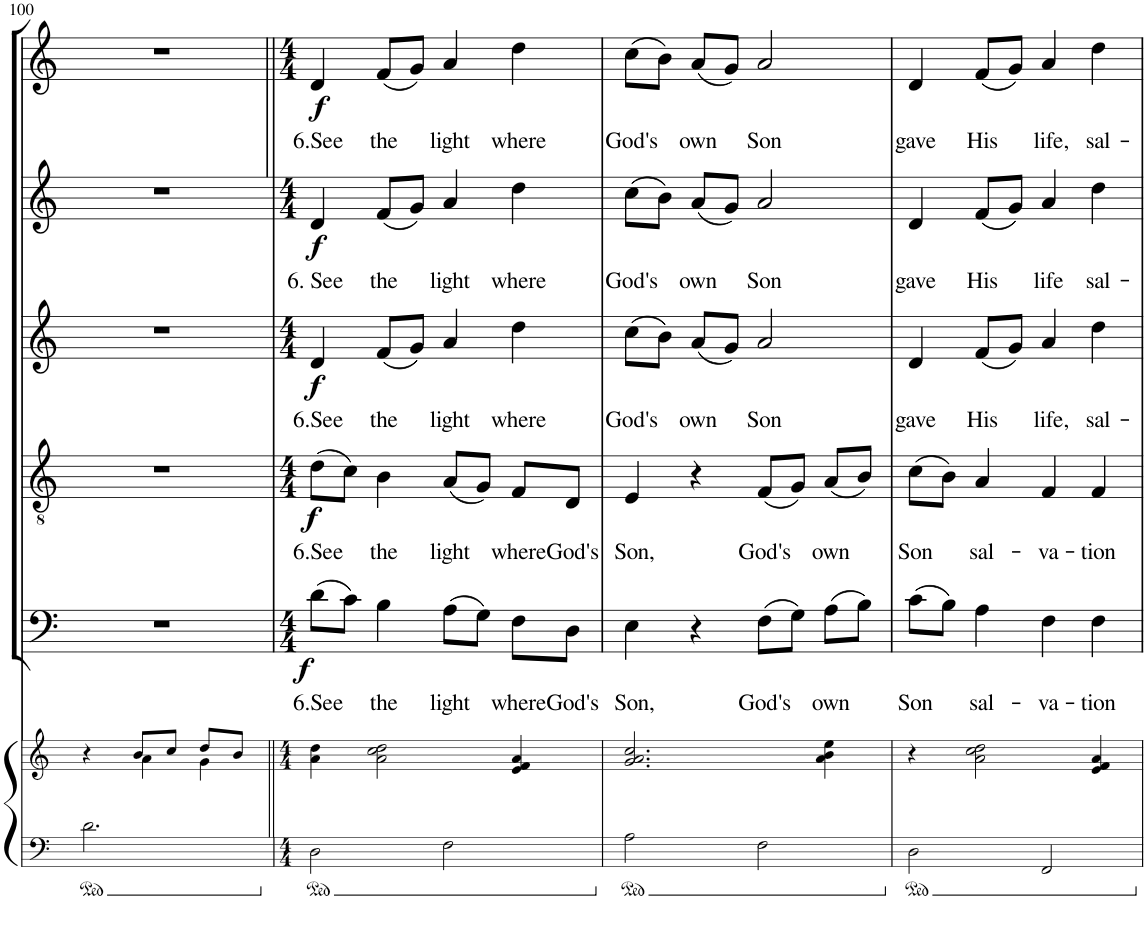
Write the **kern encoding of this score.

**kern	**kern	**kern	**text	**dynam	**kern	**text	**dynam	**kern	**text	**dynam	**kern	**text	**dynam	**kern	**text	**dynam
*part7	*part6	*part5	*part5	*part5	*part4	*part4	*part4	*part3	*part3	*part3	*part2	*part2	*part2	*part1	*part1	*part1
*staff7	*staff6	*staff5	*staff5	*staff5	*staff4	*staff4	*staff4	*staff3	*staff3	*staff3	*staff2	*staff2	*staff2	*staff1	*staff1	*staff1
*I"LH	*I"RH	*I"Bassi	*	*	*I"Tenori	*	*	*I"Contralti	*	*	*I"Soprani II	*	*	*I"Soprani I	*	*
!!LO:PB:g=z
*clefF4	*clefG2	*clefF4	*	*	*clefGv2	*	*	*clefG2	*	*	*clefG2	*	*	*clefG2	*	*
*	*	*	*	*	*	*	*	*	*	*	*	*	*	*Trd1c2	*	*
*k[]	*k[]	*k[]	*	*	*k[]	*	*	*k[]	*	*	*k[]	*	*	*k[]	*	*
*M3/4	*M3/4	*M3/4	*	*	*M3/4	*	*	*M3/4	*	*	*M3/4	*	*	*M3/4	*	*
*ped	*	*	*	*	*	*	*	*	*	*	*	*	*	*	*	*
=100	=100	=100	=100	=100	=100	=100	=100	=100	=100	=100	=100	=100	=100	=100	=100	=100
*	*^	*	*	*	*	*	*	*	*	*	*	*	*	*	*	*
2.d\	4r	4ryy	2.r	.	.	2.r	.	.	2.r	.	.	2.r	.	.	2.r	.	.
.	8b/L	4a\	.	.	.	.	.	.	.	.	.	.	.	.	.	.	.
.	8cc/J	.	.	.	.	.	.	.	.	.	.	.	.	.	.	.	.
.	8dd/L	4g\	.	.	.	.	.	.	.	.	.	.	.	.	.	.	.
.	8b/J	.	.	.	.	.	.	.	.	.	.	.	.	.	.	.	.
*	*v	*v	*	*	*	*	*	*	*	*	*	*	*	*	*	*	*
=101||	=101||	=101||	=101||	=101||	=101||	=101||	=101||	=101||	=101||	=101||	=101||	=101||	=101||	=101||	=101||	=101||
*M4/4	*M4/4	*M4/4	*	*	*M4/4	*	*	*M4/4	*	*	*M4/4	*	*	*M4/4	*	*
*Xped	*	*	*	*	*	*	*	*	*	*	*	*	*	*	*	*
*ped	*	*	*	*	*	*	*	*	*	*	*	*	*	*	*	*
!	!	!	!LO:LY:b	!LO:DY:b	!	!LO:LY:b	!LO:DY:b	!	!LO:LY:b	!LO:DY:b	!	!LO:LY:b	!LO:DY:b	!	!LO:LY:b	!LO:DY:b
2D\	4a\ 4dd\	(8d\L	6.See	f	(8d\L	6.See	f	4d/	6.See	f	4d/	6. See	f	4d/	6.See	f
.	.	8c\J)	.	.	8c\J)	.	.	.	.	.	.	.	.	.	.	.
!	!	!	!LO:LY:b	!	!	!LO:LY:b	!	!	!LO:LY:b	!	!	!LO:LY:b	!	!	!LO:LY:b	!
.	2a\ 2cc\ 2dd\	4B\	the	.	4B\	the	.	(8f/L	the	.	(8f/L	the	.	(8f/L	the	.
.	.	.	.	.	.	.	.	8g/J)	.	.	8g/J)	.	.	8g/J)	.	.
!	!	!	!LO:LY:b	!	!	!LO:LY:b	!	!	!LO:LY:b	!	!	!LO:LY:b	!	!	!LO:LY:b	!
2F\	.	(8A\L	light	.	(8A/L	light	.	4a/	light	.	4a/	light	.	4a/	light	.
.	.	8G\J)	.	.	8G/J)	.	.	.	.	.	.	.	.	.	.	.
!	!	!	!LO:LY:b	!	!	!LO:LY:b	!	!	!LO:LY:b	!	!	!LO:LY:b	!	!	!LO:LY:b	!
.	4e/ 4f/ 4a/	8F\L	where	.	8F/L	where	.	4dd\	where	.	4dd\	where	.	4dd\	where	.
!	!	!	!LO:LY:b	!	!	!LO:LY:b	!	!	!	!	!	!	!	!	!	!
.	.	8D\J	God's	.	8D/J	God's	.	.	.	.	.	.	.	.	.	.
=102	=102	=102	=102	=102	=102	=102	=102	=102	=102	=102	=102	=102	=102	=102	=102	=102
*Xped	*	*	*	*	*	*	*	*	*	*	*	*	*	*	*	*
*ped	*	*	*	*	*	*	*	*	*	*	*	*	*	*	*	*
!	!	!	!LO:LY:b	!	!	!LO:LY:b	!	!	!LO:LY:b	!	!	!LO:LY:b	!	!	!LO:LY:b	!
2A\	2.g/ 2.a/ 2.cc/	4E\	Son,	.	4E/	Son,	.	(8cc\L	God's	.	(8cc\L	God's	.	(8cc\L	God's	.
.	.	.	.	.	.	.	.	8b\J)	.	.	8b\J)	.	.	8b\J)	.	.
!	!	!	!	!	!	!	!	!	!LO:LY:b	!	!	!LO:LY:b	!	!	!LO:LY:b	!
.	.	4r	.	.	4r	.	.	(8a/L	own	.	(8a/L	own	.	(8a/L	own	.
.	.	.	.	.	.	.	.	8g/J)	.	.	8g/J)	.	.	8g/J)	.	.
!	!	!	!LO:LY:b	!	!	!LO:LY:b	!	!	!LO:LY:b	!	!	!LO:LY:b	!	!	!LO:LY:b	!
2F\	.	(8F\L	God's	.	(8F/L	God's	.	2a/	Son	.	2a/	Son	.	2a/	Son	.
.	.	8G\J)	.	.	8G/J)	.	.	.	.	.	.	.	.	.	.	.
!	!	!	!LO:LY:b	!	!	!LO:LY:b	!	!	!	!	!	!	!	!	!	!
.	4a\ 4b\ 4ee\	(8A\L	own	.	(8A/L	own	.	.	.	.	.	.	.	.	.	.
.	.	8B\J)	.	.	8B/J)	.	.	.	.	.	.	.	.	.	.	.
=103	=103	=103	=103	=103	=103	=103	=103	=103	=103	=103	=103	=103	=103	=103	=103	=103
*Xped	*	*	*	*	*	*	*	*	*	*	*	*	*	*	*	*
*ped	*	*	*	*	*	*	*	*	*	*	*	*	*	*	*	*
!	!	!	!LO:LY:b	!	!	!LO:LY:b	!	!	!LO:LY:b	!	!	!LO:LY:b	!	!	!LO:LY:b	!
2D\	4r	(8c\L	Son	.	(8c\L	Son	.	4d/	gave	.	4d/	gave	.	4d/	gave	.
.	.	8B\J)	.	.	8B\J)	.	.	.	.	.	.	.	.	.	.	.
!	!	!	!LO:LY:b	!	!	!LO:LY:b	!	!	!LO:LY:b	!	!	!LO:LY:b	!	!	!LO:LY:b	!
.	2a\ 2cc\ 2dd\	4A\	sal-	.	4A/	sal-	.	(8f/L	His	.	(8f/L	His	.	(8f/L	His	.
.	.	.	.	.	.	.	.	8g/J)	.	.	8g/J)	.	.	8g/J)	.	.
!	!	!	!LO:LY:b	!	!	!LO:LY:b	!	!	!LO:LY:b	!	!	!LO:LY:b	!	!	!LO:LY:b	!
2FF/	.	4F\	-va-	.	4F/	-va-	.	4a/	life,	.	4a/	life	.	4a/	life,	.
!	!	!	!LO:LY:b	!	!	!LO:LY:b	!	!	!LO:LY:b	!	!	!LO:LY:b	!	!	!LO:LY:b	!
.	4e/ 4f/ 4a/	4F\	-tion	.	4F/	-tion	.	4dd\	sal-	.	4dd\	sal-	.	4dd\	sal-	.
*Xped	*	*	*	*	*	*	*	*	*	*	*	*	*	*	*	*
=	=	=	=	=	=	=	=	=	=	=	=	=	=	=	=	=
*-	*-	*-	*-	*-	*-	*-	*-	*-	*-	*-	*-	*-	*-	*-	*-	*-
